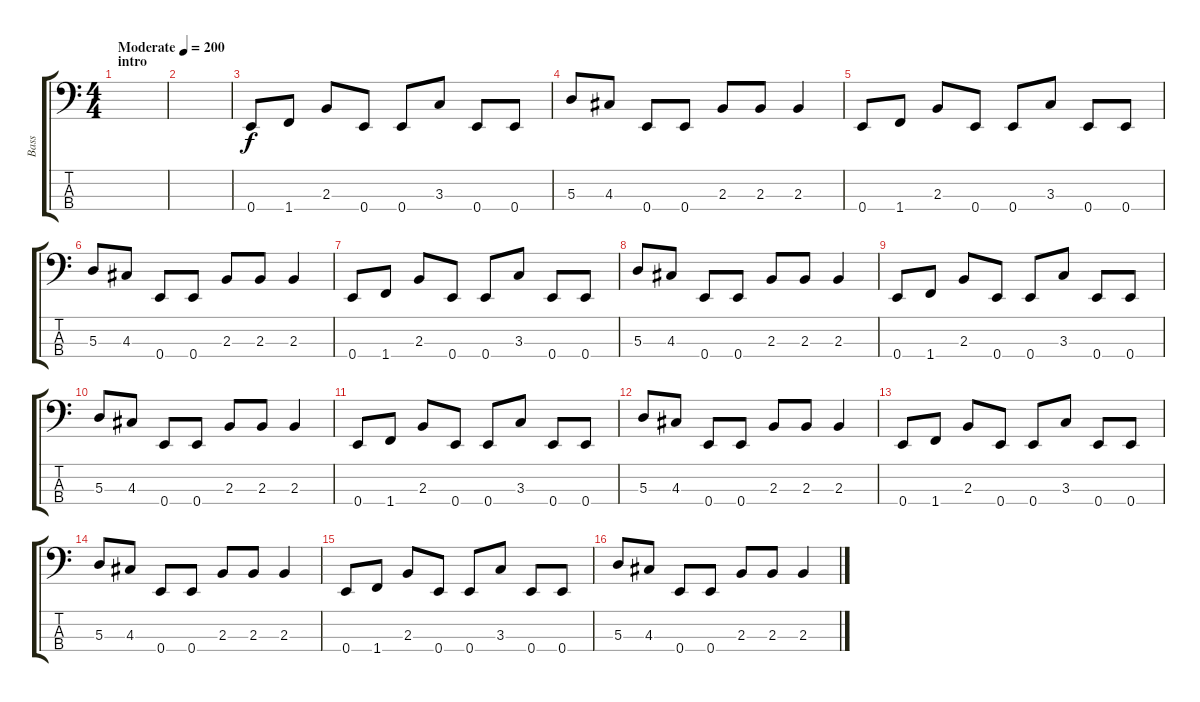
\track ("Bass" "Bass") {instrument electricbassfinger}
\staff {score tabs}
\tuning (G2 D2 A1 E1) {hide}
\ts (4 4)
\section ("" "intro")
\tempo (200 "Moderate")
\clef f4
\ks c
|
|
0.4.8 1.4.8 2.3.8 0.4.8 0.4.8 3.3.8 0.4.8 0.4.8 |
5.3.8 4.3.8 0.4.8 0.4.8 2.3.8 2.3.8 2.3.4 |
0.4.8 1.4.8 2.3.8 0.4.8 0.4.8 3.3.8 0.4.8 0.4.8 |
5.3.8 4.3.8 0.4.8 0.4.8 2.3.8 2.3.8 2.3.4 |
0.4.8 1.4.8 2.3.8 0.4.8 0.4.8 3.3.8 0.4.8 0.4.8 |
5.3.8 4.3.8 0.4.8 0.4.8 2.3.8 2.3.8 2.3.4 |
0.4.8 1.4.8 2.3.8 0.4.8 0.4.8 3.3.8 0.4.8 0.4.8 |
5.3.8 4.3.8 0.4.8 0.4.8 2.3.8 2.3.8 2.3.4 |
0.4.8 1.4.8 2.3.8 0.4.8 0.4.8 3.3.8 0.4.8 0.4.8 |
5.3.8 4.3.8 0.4.8 0.4.8 2.3.8 2.3.8 2.3.4 |
0.4.8 1.4.8 2.3.8 0.4.8 0.4.8 3.3.8 0.4.8 0.4.8 |
5.3.8 4.3.8 0.4.8 0.4.8 2.3.8 2.3.8 2.3.4 |
0.4.8 1.4.8 2.3.8 0.4.8 0.4.8 3.3.8 0.4.8 0.4.8 |
5.3.8 4.3.8 0.4.8 0.4.8 2.3.8 2.3.8 2.3.4
